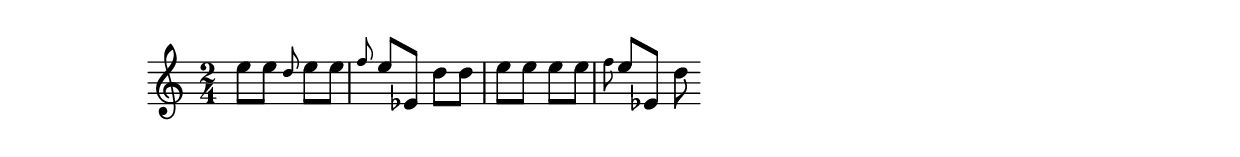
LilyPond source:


\version "2.6.0"
\header {

    texidoc ="Space from a normal note (or barline) to a grace note is
    smaller than to a normal note."
    
}

\score {
    \context Voice 
    { \time 2/4
      \relative c'' {
	  e8 e \grace d8 e e \grace f8 e es, d' d
	  e8 e e e \grace { \stemDown f8 \stemNeutral } e es, d'

		  }  

    }
    \layout { raggedright = ##t}
    }

